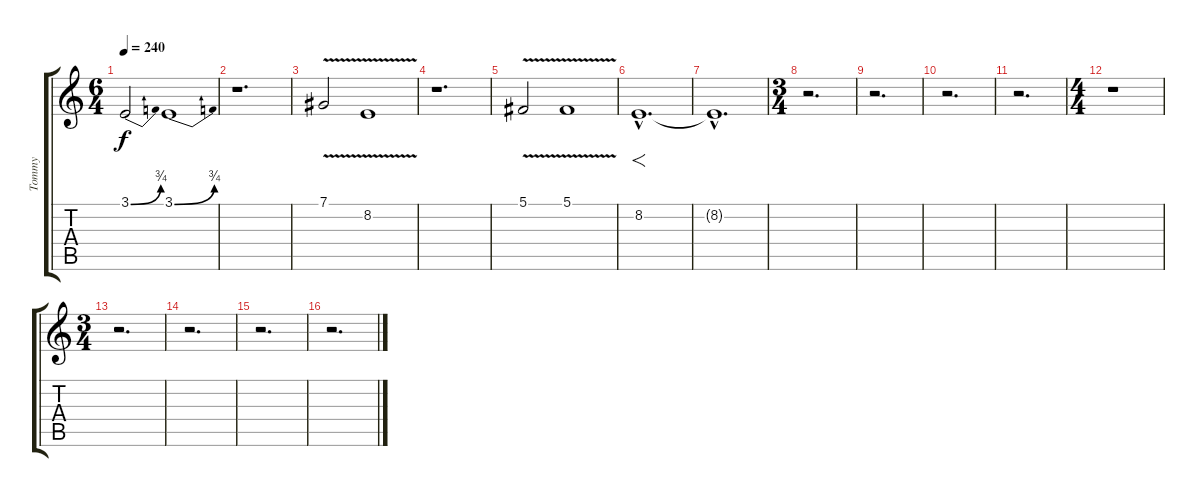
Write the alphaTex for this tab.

\track ("Tommy" "Tommy") {instrument harpsichord}
\staff {score tabs}
\tuning (Db4 Ab3 E3 B2 Gb2 B1) {hide}
\ts (6 4)
\tempo 240
\clef g2
\ks c
3.1{be (bend 0 0 60 3)}.2{dy f} 3.1{be (bend 0 0 60 3)}.1 |
r.1{d} |
7.1{v}.2 8.2{v}.1 |
r.1{d} |
5.1{v}.2 5.1{v}.1 |
8.2{hac}.1{f d} |
8.2{hac t}.1{d} |
\ts (3 4)
\section ("" "")
r.2{d} |
r.2{d} |
r.2{d} |
r.2{d} |
\ts (4 4)
r.1 |
\ts (3 4)
r.2{d} |
r.2{d} |
r.2{d} |
r.2{d}
